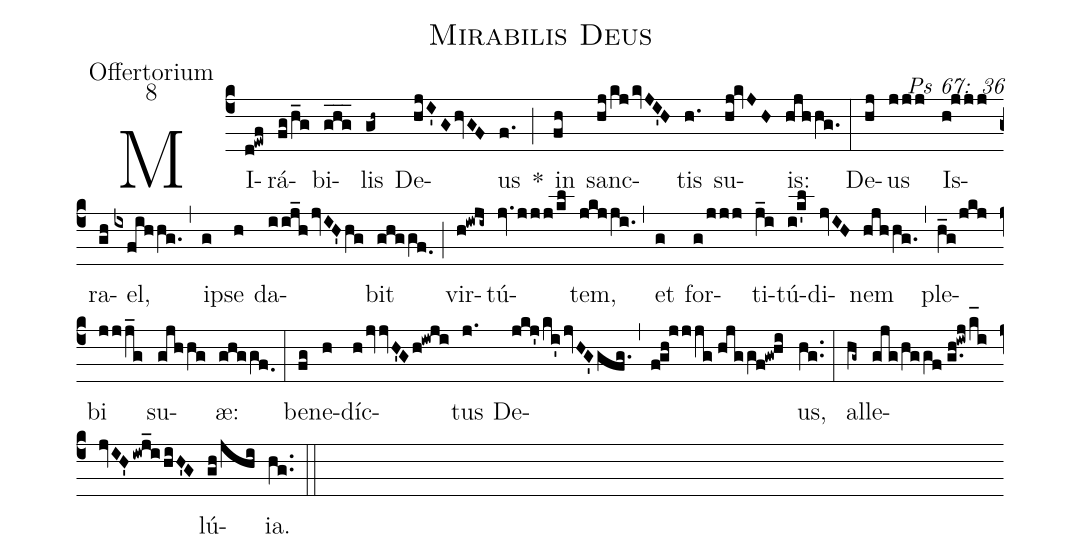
name: Mirabilis Deus;
office-part: Offertorium;
mode: 8;
commentary: Ps 67: 36;
%%
(c4) MI(d!ewf)rá(fg/h_g)bi(ghg___)lis(gh~) De(hjI'GhvGF)us(f.) *(;) in(fh) sanc(hj/kjkvJI'H)tis(h.) su(hj!kvJH)is:(hjhhg.) (:)
De(hj)us(jjj) Is(h!jjj)ra(gh)el,(ixfihhg.) (,) ip(g)se(h) da(iij_hjvIH'hg)bit(ghggf.0) (;) vir(h!iwji~)tú(jv.jjj/kl)tem,(jkjji.) (,) et(g) for(g/jjj)ti(j_i)tú(i!k'l)di(jvIH)nem(hjhhg.) (,) ple(h_g/jkj)bi(jjj_g) su(gjhhg)æ:(ghggf.0) (:)
be(fg)ne(h)díc(hjvvH'Gh!iwji)tus(j.) De(jkj'/ki'jvHG'gfg.)(,)(fgh!jjjg//hjggf!gw!hi)us,(hg..) (:)
al(hg~)le(gjg/hggf//g.h!iwj/k_[hl:1]ijvIH'iwj_ihiH'G)lú(gh/jhi)ia.(hg..) (::)
